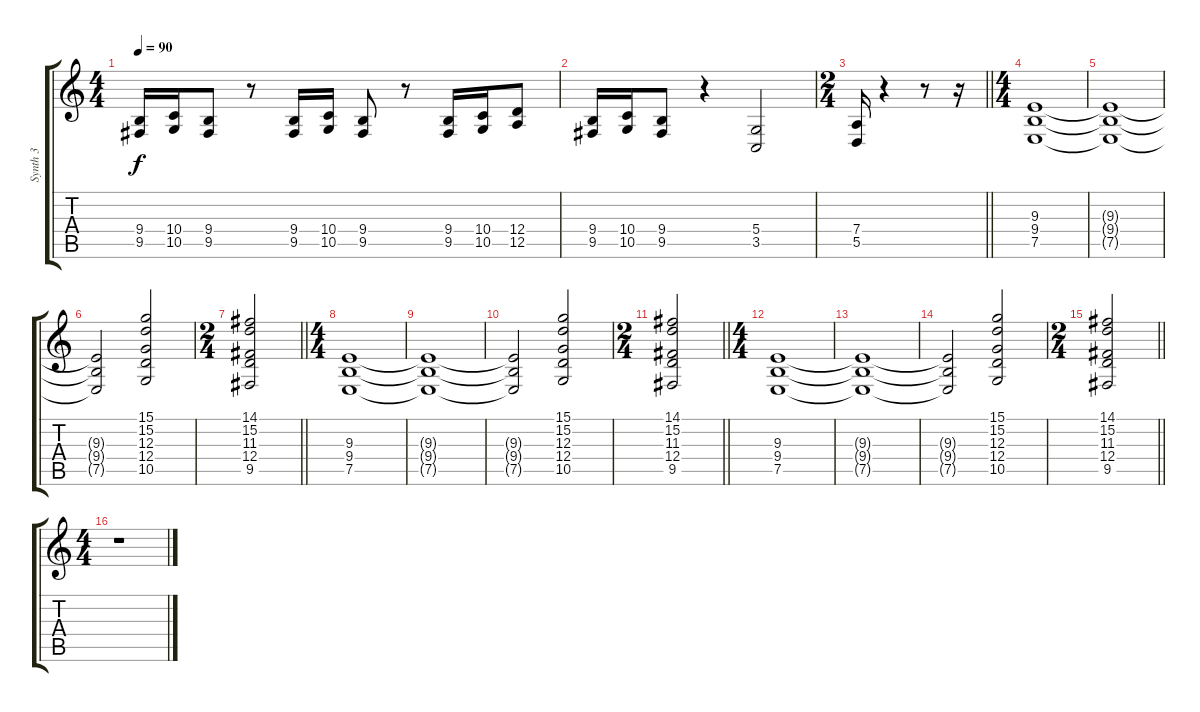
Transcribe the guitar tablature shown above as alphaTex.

\track ("Synth 3" "Synth 3") {instrument fx7echoes}
\staff {score tabs}
\tuning (E4 B3 G3 D3 A2 E2) {hide}
\ts (4 4)
\tempo 90
\clef g2
\ks c
(9.4 9.5).16{dy f} (10.4 10.5).16 (9.4 9.5).8 r.8 (9.4 9.5).16 (10.4 10.5).16 (9.4 9.5).8 r.8 (9.4 9.5).16 (10.4 10.5).16 (12.4 12.5).8 |
(9.4 9.5).16 (10.4 10.5).16 (9.4 9.5).8 r.4 (5.4 3.5).2 |
\ts (2 4)
\barLineRight lightlight
(7.4 5.5).16 r.4 r.8 r.16 |
\ts (4 4)
(9.3 9.4 7.5).1 |
(9.3{t} 9.4{t} 7.5{t}).1 |
(9.3{t} 9.4{t} 7.5{t}).2 (15.1 15.2 12.3 12.4 10.5).2 |
\ts (2 4)
\barLineRight lightlight
(14.1 15.2 11.3 12.4 9.5).2 |
\ts (4 4)
(9.3 9.4 7.5).1 |
(9.3{t} 9.4{t} 7.5{t}).1 |
(9.3{t} 9.4{t} 7.5{t}).2 (15.1 15.2 12.3 12.4 10.5).2 |
\ts (2 4)
\barLineRight lightlight
(14.1 15.2 11.3 12.4 9.5).2 |
\ts (4 4)
(9.3 9.4 7.5).1 |
(9.3{t} 9.4{t} 7.5{t}).1 |
(9.3{t} 9.4{t} 7.5{t}).2 (15.1 15.2 12.3 12.4 10.5).2 |
\ts (2 4)
\barLineRight lightlight
(14.1 15.2 11.3 12.4 9.5).2 |
\ts (4 4)
r.1
